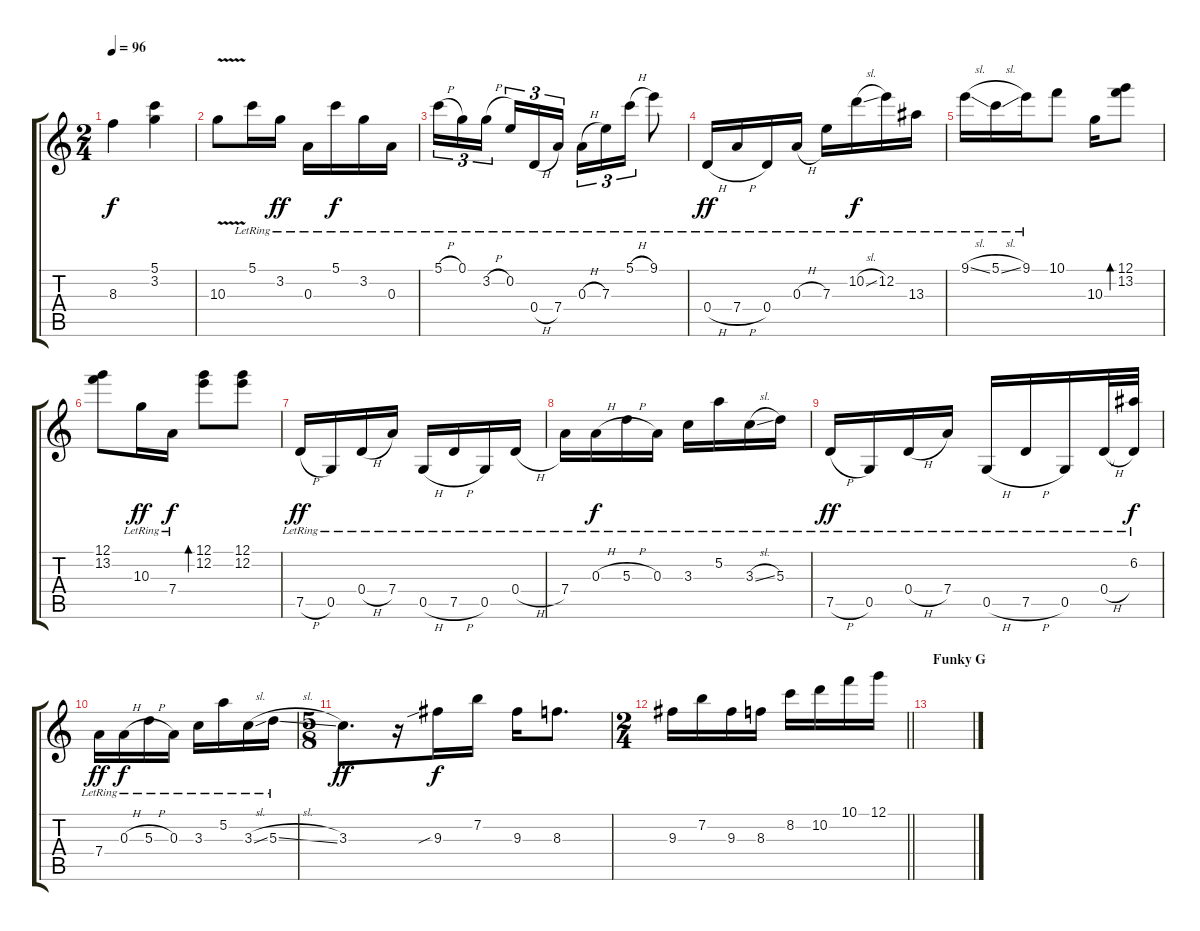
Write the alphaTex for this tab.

\track "" {instrument distortionguitar}
\staff {score tabs}
\tuning (G4 E4 A3 D3 G2 C2) {hide}
\ts (2 4)
\tempo 96
\clef g2
\ks c
8.3.4{dy f} (5.1 3.2).4 |
10.3{v}.8 5.1{lr}.16 3.2{lr}.16{dy ff} 0.3{lr}.16 5.1{lr}.16{dy f} 3.2{lr}.16 0.3{lr}.16 |
5.1{h lr}.16{tu (3 2)} 0.1{lr}.16{tu (3 2)} 3.2{h lr}.16{tu (3 2) beam splitsecondary} 0.2{lr}.16{tu (3 2)} 0.4{h lr}.16{tu (3 2)} 7.4{lr}.16{tu (3 2)} 0.3{h lr}.16{tu (3 2)} 7.3{lr}.16{tu (3 2)} 5.1{h lr}.16{tu (3 2)} 9.1{lr}.8 |
0.4{h lr}.16{dy ff} 7.4{h lr}.16 0.4{lr}.16 0.3{h lr}.16 7.3{lr}.16 10.2{sl lr}.16{dy f} 12.2{lr}.16 13.3{lr}.16 |
9.1{sl lr}.16 5.1{sl lr}.16 9.1{lr}.16 10.1.8 10.3.16 (12.1 13.2).8{bd 60} |
(12.1 13.2).8 10.3{lr}.16{dy ff} 7.4{lr}.16{dy f} (12.1 12.2).8{bd 240} (12.1 12.2).8 |
7.5{h lr}.16{dy ff} 0.5{lr}.16 0.4{h lr}.16 7.4{lr}.16 0.5{h lr}.16 7.5{h lr}.16 0.5{lr}.16 0.4{h lr}.16 |
7.4{lr}.16 0.3{h lr}.16{dy f} 5.3{h lr}.16 0.3{lr}.16 3.3{lr}.16 5.2{lr}.16 3.3{sl lr}.16 5.3{lr}.16 |
7.5{h lr}.16{dy ff} 0.5{lr}.16 0.4{h lr}.16 7.4{lr}.16 0.5{h lr}.16 7.5{h lr}.16 0.5{lr}.16 0.4{h lr}.32 (6.2{lr} 0.4{t}).32{dy f} |
7.4{lr}.16{dy ff} 0.3{h lr}.16{dy f} 5.3{h lr}.16 0.3{lr}.16 3.3{lr}.16 5.2{lr}.16 3.3{sl lr}.16 5.3{sl lr}.16 |
\ts (5 8)
3.3.8{d dy ff} r.16{instrument overdrivenguitar} 9.3{sib}.16{dy f} 7.2.16 9.3.16 8.3.8{d} |
\ts (2 4)
\barLineRight lightlight
9.3.16 7.2.16 9.3.16 8.3.16 8.2.16 10.2.16 10.1.16 12.1.16 |
\section ("" "Funky G")
